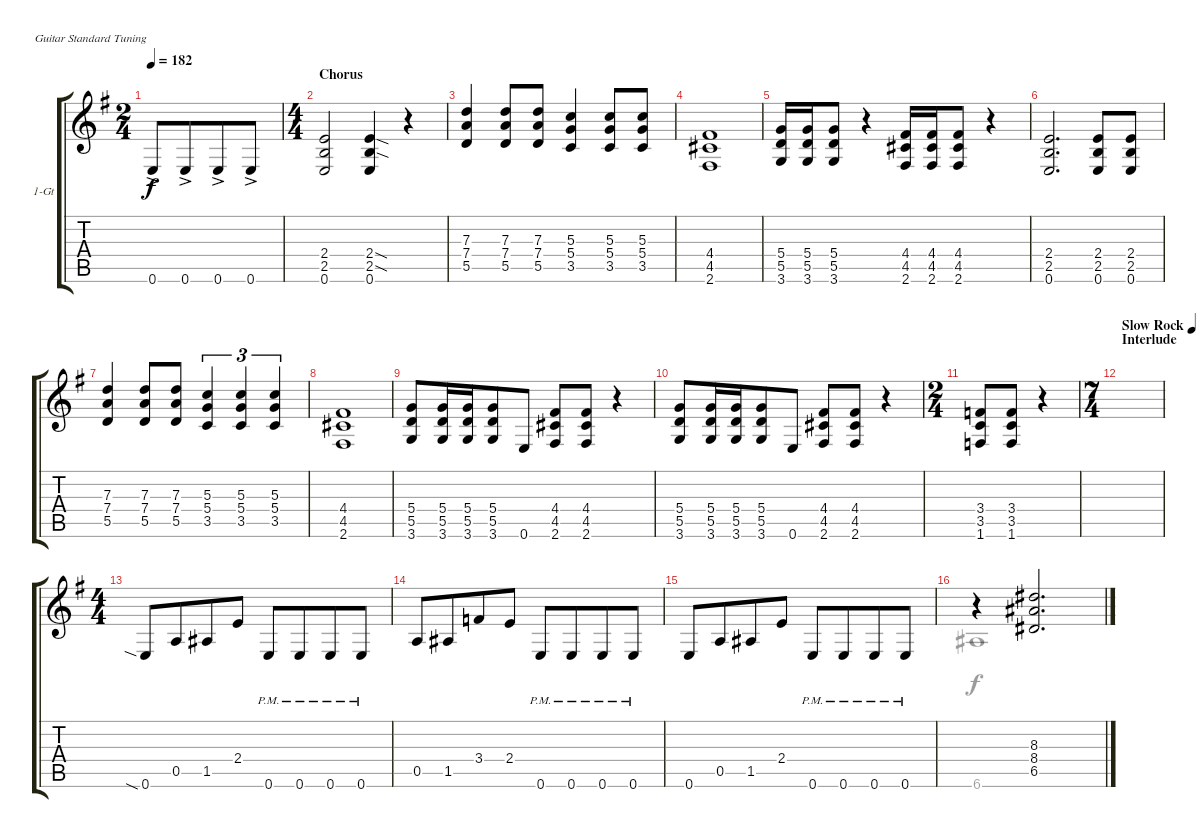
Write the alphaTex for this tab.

\bracketExtendMode groupsimilarinstruments
\firstSystemTrackNameOrientation horizontal
\otherSystemsTrackNameOrientation horizontal
\track ("1-Gt" "1-Gt") {instrument distortionguitar}
\staff {score tabs}
\tuning (E4 B3 G3 D3 A2 E2)
\voice
\ts (2 4)
\beaming (8 4 4 6)
\tempo 182
\clef g2
\scale
1.08575
\ks g
0.6{ac}.8{dy f} 0.6{ac}.8 0.6{ac}.8 0.6{ac}.8 |
\ts (4 4)
\beaming (8 4 4 6)
\section ("" "Chorus")
\scale
0.91425 (2.4 2.5 0.6).2 (2.5{sod} 0.6 2.4{sod}).4 r.4 |
\scale
1.05549 (7.3 7.4 5.5).4 (5.5 7.4 7.3).8 (5.5 7.4 7.3).8 (3.5 5.4 5.3).4 (3.5 5.4 5.3).8 (3.5 5.4 5.3).8 |
\scale
0.944515 (4.4 4.5 2.6).1 |
\scale
1.05549 (5.4 5.5 3.6).16 (5.4 5.5 3.6).16 (5.4 5.5 3.6).8 r.4 (4.4 4.5 2.6).16 (4.4 4.5 2.6).16 (4.4 4.5 2.6).8 r.4 |
\scale
0.944515 (2.4 2.5 0.6).2{d} (2.5 0.6 2.4).8 (2.5 0.6 2.4).8 |
\scale
1.05549 (7.3 7.4 5.5).4 (5.5 7.4 7.3).8 (7.4 7.3 5.5).8 (5.3 5.4 3.5).4{tu (3 2)} (5.3 5.4 3.5).4{tu (3 2)} (5.3 5.4 3.5).4{tu (3 2)} |
\scale
0.944515 (4.4 4.5 2.6).1 |
\scale
1.05549 (5.4 5.5 3.6).8 (5.4 5.5 3.6).16 (5.4 5.5 3.6).16 (5.4 5.5 3.6).8 0.6.8 (4.4 4.5 2.6).8 (4.4 4.5 2.6).8 r.4 |
\scale
0.944515 (5.4 5.5 3.6).8 (5.4 5.5 3.6).16 (5.4 5.5 3.6).16 (5.4 5.5 3.6).8 0.6.8 (4.4 4.5 2.6).8 (4.4 4.5 2.6).8 r.4 |
\ts (2 4)
\beaming (8 4 4 6)
\scale
1.08575 (3.4 3.5 1.6).8 (3.4 3.5 1.6).8 r.4 |
\ts (7 4)
\beaming (8 4 4 6)
\section ("" "Interlude")
\tempo (128 "Slow Rock")
\scale
0.91425 |
\ts (4 4)
\beaming (8 4 4 6)
\scale
1.08575 0.6{sia}.8 0.5.8 1.5.8 2.4.8 0.6{pm}.8 0.6{pm}.8 0.6{pm}.8 0.6{pm}.8 |
\scale
0.91425 0.5.8 1.5.8 3.4.8 2.4.8 0.6{pm}.8 0.6{pm}.8 0.6{pm}.8 0.6{pm}.8 |
\scale
1.05549 0.6.8 0.5.8 1.5.8 2.4.8 0.6{pm}.8 0.6{pm}.8 0.6{pm}.8 0.6{pm}.8 |
\scale
0.944515 r.4 (8.3 8.4 6.5).2{d}
\voice
\clef g2
\ottava regular
\simile none
\scale
1.08575
\ks g
|
\scale
0.91425 |
\scale
1.05549 |
\scale
0.944515 |
\scale
1.05549 |
\scale
0.944515 |
\scale
1.05549 |
\scale
0.944515 |
\scale
1.05549 |
\scale
0.944515 |
\scale
1.08575 |
\scale
0.91425 |
\scale
1.08575 |
\scale
0.91425 |
\scale
1.05549 |
\scale
0.944515 6.6.1
